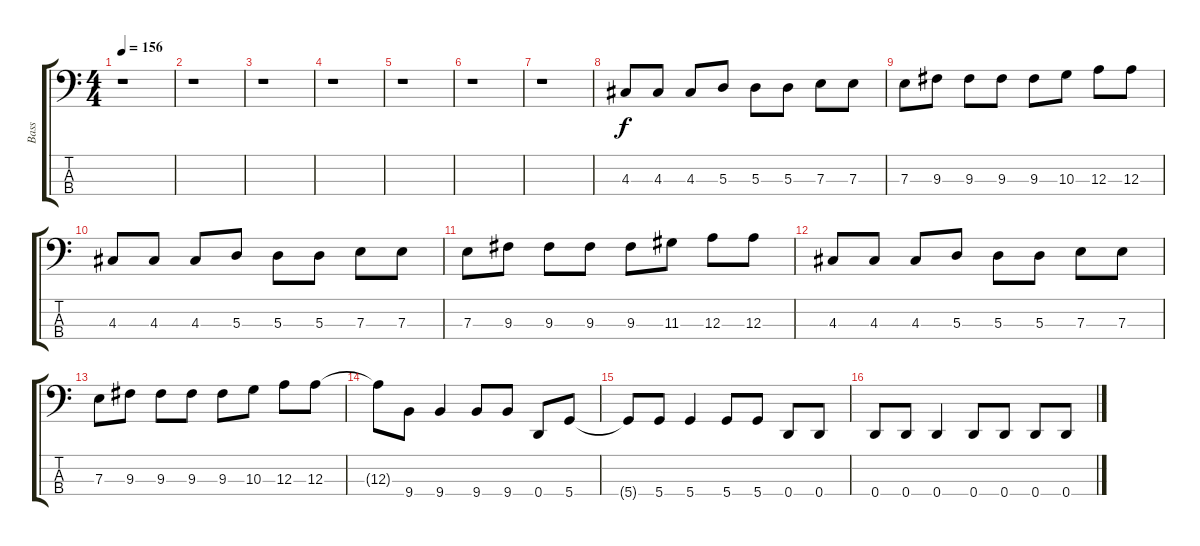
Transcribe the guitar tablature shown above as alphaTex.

\track ("Bass" "Bass") {instrument electricbassfinger}
\staff {score tabs}
\tuning (G2 D2 A1 D1) {hide}
\ts (4 4)
\tempo 156
\clef f4
\ks c
r.1{dy f} |
r.1 |
r.1 |
r.1 |
r.1 |
r.1 |
r.1 |
4.3.8 4.3.8 4.3.8 5.3.8 5.3.8 5.3.8 7.3.8 7.3.8 |
7.3.8 9.3.8 9.3.8 9.3.8 9.3.8 10.3.8 12.3.8 12.3.8 |
4.3.8 4.3.8 4.3.8 5.3.8 5.3.8 5.3.8 7.3.8 7.3.8 |
7.3.8 9.3.8 9.3.8 9.3.8 9.3.8 11.3.8 12.3.8 12.3.8 |
4.3.8 4.3.8 4.3.8 5.3.8 5.3.8 5.3.8 7.3.8 7.3.8 |
7.3.8 9.3.8 9.3.8 9.3.8 9.3.8 10.3.8 12.3.8 12.3.8 |
12.3{t}.8 9.4.8 9.4.4 9.4.8 9.4.8 0.4.8 5.4.8 |
5.4{t}.8 5.4.8 5.4.4 5.4.8 5.4.8 0.4.8 0.4.8 |
0.4.8 0.4.8 0.4.4 0.4.8 0.4.8 0.4.8 0.4.8
